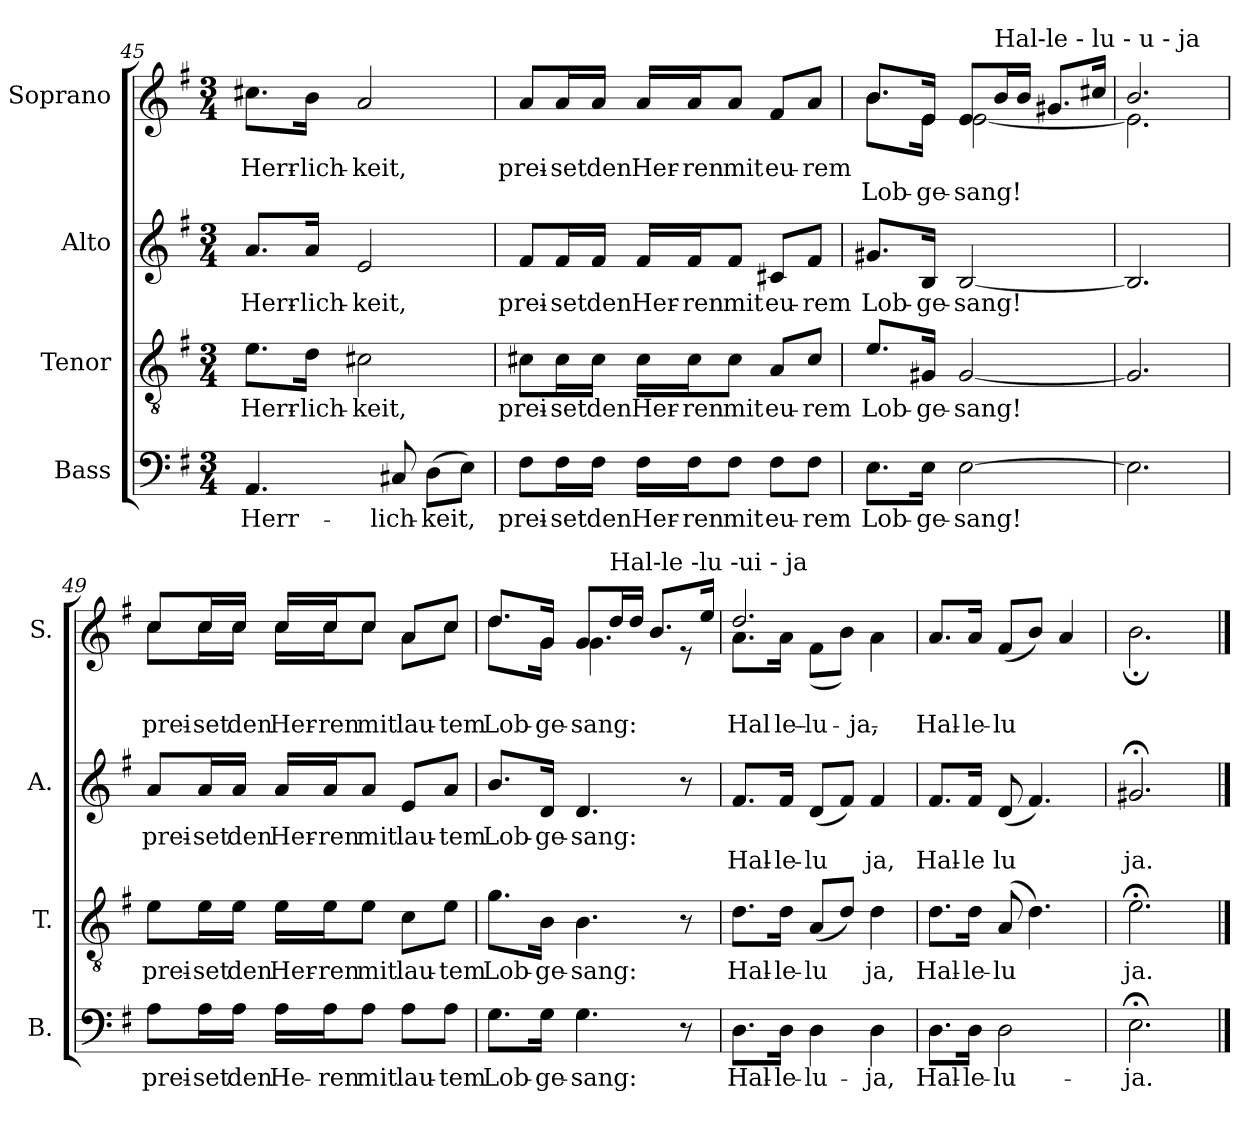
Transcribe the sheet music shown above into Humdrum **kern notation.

**kern	**text	**kern	**text	**kern	**text	**text	**kern	**text	**text
*part4	*part4	*part3	*part3	*part2	*part2	*part2	*part1	*part1	*part1
*staff4	*staff4	*staff3	*staff3	*staff2	*staff2	*staff2	*staff1	*staff1	*staff1
*I"Bass	*	*I"Tenor	*	*I"Alto	*	*	*I"Soprano	*	*
*I'B.	*	*I'T.	*	*I'A.	*	*	*I'S.	*	*
!!LO:LB:g=z
*clefF4	*	*clefGv2	*	*clefG2	*	*	*clefG2	*	*
*k[f#]	*	*k[f#]	*	*k[f#]	*	*	*k[f#]	*	*
*G:	*	*G:	*	*G:	*	*	*G:	*	*
*M3/4	*	*M3/4	*	*M3/4	*	*	*M3/4	*	*
=45	=45	=45	=45	=45	=45	=45	=45	=45	=45
4.AA/	Herr-	8.e\L	Herr-	8.a/L	Herr-	.	8.cc#X\L	Herr-	.
.	.	16d\Jk	-lich-	16a/Jk	-lich-	.	16b\Jk	-lich-	.
.	.	2c#X\	-keit,	2e/	-keit,	.	2a/	-keit,	.
8C#X/	-lich-	.	.	.	.	.	.	.	.
(8D\L	-keit,	.	.	.	.	.	.	.	.
8E\J)	.	.	.	.	.	.	.	.	.
=46	=46	=46	=46	=46	=46	=46	=46	=46	=46
8F#\L	prei-	8c#X\L	prei-	8f#/L	prei-	.	8a/L	prei-	.
16F#\L	-set	16c#\L	-set	16f#/L	-set	.	16a/L	-set	.
16F#\JJ	den	16c#\JJ	den	16f#/JJ	den	.	16a/JJ	den	.
16F#\LL	Her-	16c#\LL	Her-	16f#/LL	Her-	.	16a/LL	Her-	.
16F#\J	-ren	16c#\J	-ren	16f#/J	-ren	.	16a/J	-ren	.
8F#\J	mit	8c#\J	mit	8f#/J	mit	.	8a/J	mit	.
8F#\L	eu-	8A/L	eu-	8c#X/L	eu-	.	8f#/L	eu-	.
8F#\J	-rem	8c#/J	-rem	8f#/J	-rem	.	8a/J	-rem	.
=47	=47	=47	=47	=47	=47	=47	=47	=47	=47
*	*	*	*	*	*	*	*^	*	*
8.E\L	Lob-	8.e/L	Lob-	8.g#X/L	Lob-	.	8.b/L	8.b\L	.	Lob-
16E\Jk	-ge-	16G#X/Jk	-ge-	16B/Jk	-ge-	.	16e/Jk	16e\Jk	.	-ge-
[2E\	-sang!	[2G#/	-sang!	[2B/	-sang!	.	8e/L	[2e\	.	-sang!
!	!	!	!	!	!	!	!LO:TX:a:t=Hal-le - lu  -  u  - ja	!	!	!
.	.	.	.	.	.	.	16b/L	.	.	.
.	.	.	.	.	.	.	16b/JJ	.	.	.
.	.	.	.	.	.	.	8.g#X/L	.	.	.
.	.	.	.	.	.	.	16cc#X/Jk	.	.	.
=48	=48	=48	=48	=48	=48	=48	=48	=48	=48	=48
2.E\]	.	2.G#/]	.	2.B/]	.	.	2.b/	2.e\]	.	.
!!LO:LB:g=z	!!
=49	=49	=49	=49	=49	=49	=49	=49	=49	=49	=49
8A\L	prei-	8e\L	prei-	8a/L	prei-	.	8cc/L	8cc\L	.	prei-
16A\L	-set	16e\L	-set	16a/L	-set	.	16cc/L	16cc\L	.	-set
16A\JJ	den	16e\JJ	den	16a/JJ	den	.	16cc/JJ	16cc\JJ	.	den
16A\LL	He-	16e\LL	Her-	16a/LL	Her-	.	16cc/LL	16cc\LL	.	Her-
16A\J	-ren	16e\J	-ren	16a/J	-ren	.	16cc/J	16cc\J	.	-ren
8A\J	mit	8e\J	mit	8a/J	mit	.	8cc/J	8cc\J	.	mit
8A\L	lau-	8c\L	lau-	8e/L	lau-	.	8a/L	8a\L	.	lau-
8A\J	-tem	8e\J	-tem	8a/J	-tem	.	8cc/J	8cc\J	.	-tem
=50	=50	=50	=50	=50	=50	=50	=50	=50	=50	=50
8.G\L	Lob-	8.g\L	Lob-	8.b/L	Lob-	.	8.dd/L	8.dd\L	.	Lob-
16G\Jk	-ge-	16B\Jk	-ge-	16d/Jk	-ge-	.	16g/Jk	16g\Jk	.	-ge-
4.G\	-sang:	4.B\	-sang:	4.d/	-sang:	.	8g/L	4.g\	.	-sang:
!	!	!	!	!	!	!	!LO:TX:a:t=Hal-le -lu -ui  -  ja	!	!	!
.	.	.	.	.	.	.	16dd/L	.	.	.
.	.	.	.	.	.	.	16dd/JJ	.	.	.
.	.	.	.	.	.	.	8.b/L	.	.	.
8r	.	8r	.	8r	.	.	.	8r	.	.
.	.	.	.	.	.	.	16ee/Jk	.	.	.
=51	=51	=51	=51	=51	=51	=51	=51	=51	=51	=51
8.D\L	Hal-	8.d\L	Hal-	8.f#/L	.	Hal-	2.dd/	8.a\L	.	Hal-
16D\Jk	-le-	16d\Jk	-le-	16f#/Jk	.	-le-	.	16a\Jk	.	-le-
4D\	-lu-	(8A/L	-lu	(8d/L	.	-lu	.	(8f#\L	.	-lu-
.	.	8d/J)	.	8f#/J)	.	.	.	8b\J)	.	.
4D\	-ja,	4d\	ja,	4f#/	.	ja,	.	4a\	.	-ja,
*	*	*	*	*	*	*	*v	*v	*	*
=52	=52	=52	=52	=52	=52	=52	=52	=52	=52
8.D\L	Hal-	8.d\L	Hal-	8.f#/L	.	Hal-	8.a/L	.	-Hal-
16D\Jk	-le-	16d\Jk	-le-	16f#/Jk	.	-le	16a/Jk	.	-le-
2D\	-lu-	(8A/	-lu	(8d/	.	lu	(8f#/L	.	-lu
.	.	4.d\)	.	4.f#/)	.	.	8b/J)	.	.
.	.	.	.	.	.	.	4a/	.	.
=53	=53	=53	=53	=53	=53	=53	=53	=53	=53
*	*	*	*	*	*	*	*^	*	*
2.E;<\	-ja.	2.e;<\	ja.	2.g#X;</	.	ja.	2.ryy	2.b;<\	.	.
*	*	*	*	*	*	*	*v	*v	*	*
==	==	==	==	==	==	==	==	==	==
*-	*-	*-	*-	*-	*-	*-	*-	*-	*-
